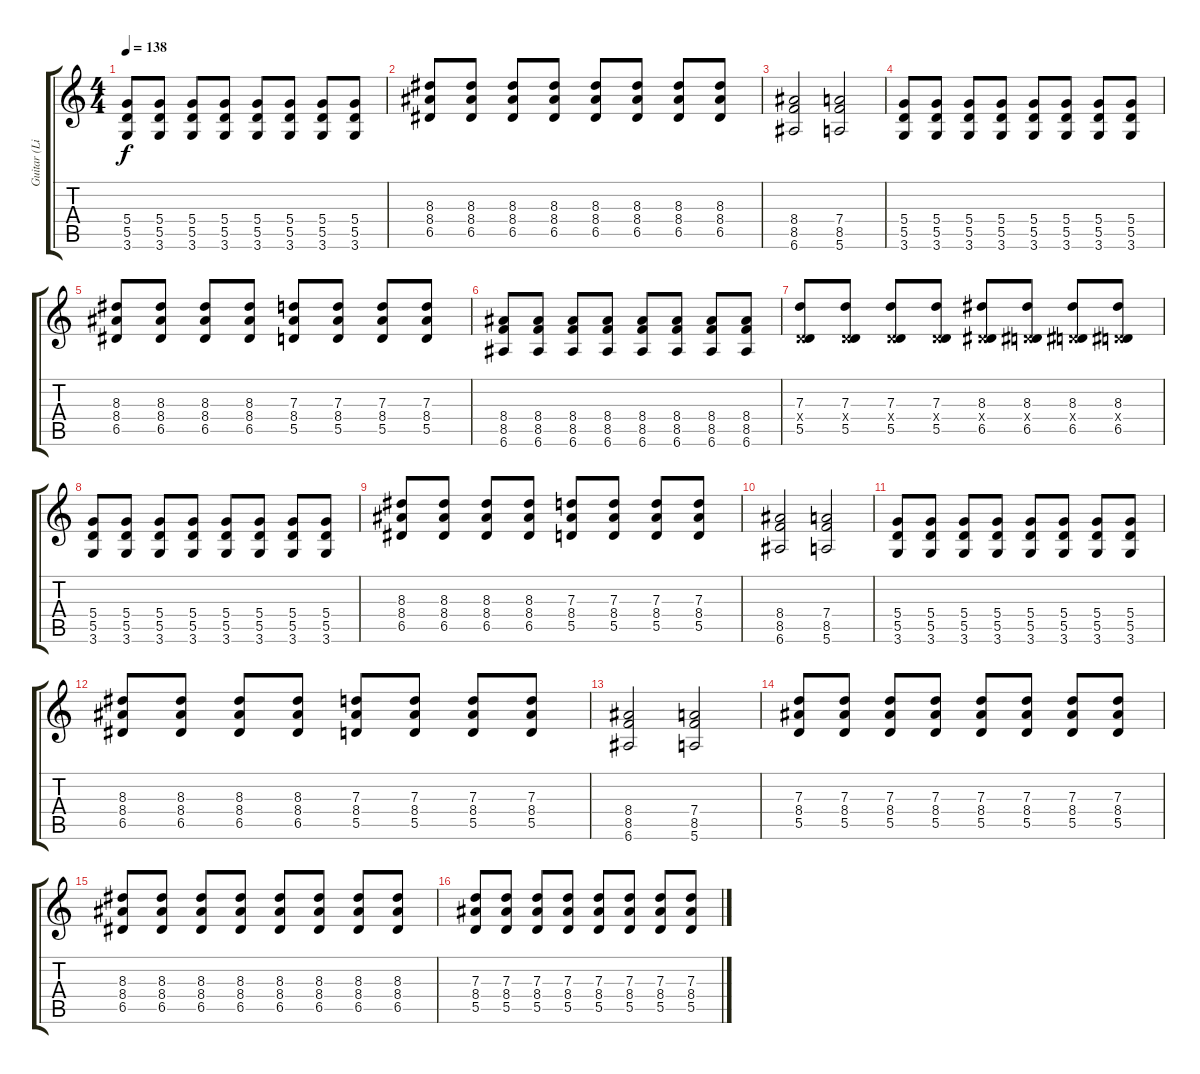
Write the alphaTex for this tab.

\track ("Guitar (Linde)" "Guitar (Li") {instrument distortionguitar}
\staff {score tabs}
\tuning (E4 B3 G3 D3 A2 E2) {hide}
\ts (4 4)
\tempo 138
\clef g2
\ks c
(5.4 5.5 3.6).8{dy f} (5.4 5.5 3.6).8 (5.4 5.5 3.6).8 (5.4 5.5 3.6).8 (5.4 5.5 3.6).8 (5.4 5.5 3.6).8 (5.4 5.5 3.6).8 (5.4 5.5 3.6).8 |
(8.3 8.4 6.5).8 (8.3 8.4 6.5).8 (8.3 8.4 6.5).8 (8.3 8.4 6.5).8 (8.3 8.4 6.5).8 (8.3 8.4 6.5).8 (8.3 8.4 6.5).8 (8.3 8.4 6.5).8 |
(8.4 8.5 6.6).2 (7.4 8.5 5.6).2 |
(5.4 5.5 3.6).8 (5.4 5.5 3.6).8 (5.4 5.5 3.6).8 (5.4 5.5 3.6).8 (5.4 5.5 3.6).8 (5.4 5.5 3.6).8 (5.4 5.5 3.6).8 (5.4 5.5 3.6).8 |
(8.3 8.4 6.5).8 (8.3 8.4 6.5).8 (8.3 8.4 6.5).8 (8.3 8.4 6.5).8 (7.3 8.4 5.5).8 (7.3 8.4 5.5).8 (7.3 8.4 5.5).8 (7.3 8.4 5.5).8 |
(8.4 8.5 6.6).8 (8.4 8.5 6.6).8 (8.4 8.5 6.6).8 (8.4 8.5 6.6).8 (8.4 8.5 6.6).8 (8.4 8.5 6.6).8 (8.4 8.5 6.6).8 (8.4 8.5 6.6).8 |
(7.3 0.4{x} 5.5).8 (7.3 0.4{x} 5.5).8 (7.3 0.4{x} 5.5).8 (7.3 0.4{x} 5.5).8 (8.3 0.4{x} 6.5).8 (8.3 0.4{x} 6.5).8 (8.3 0.4{x} 6.5).8 (8.3 0.4{x} 6.5).8 |
(5.4 5.5 3.6).8 (5.4 5.5 3.6).8 (5.4 5.5 3.6).8 (5.4 5.5 3.6).8 (5.4 5.5 3.6).8 (5.4 5.5 3.6).8 (5.4 5.5 3.6).8 (5.4 5.5 3.6).8 |
(8.3 8.4 6.5).8 (8.3 8.4 6.5).8 (8.3 8.4 6.5).8 (8.3 8.4 6.5).8 (7.3 8.4 5.5).8 (7.3 8.4 5.5).8 (7.3 8.4 5.5).8 (7.3 8.4 5.5).8 |
(8.4 8.5 6.6).2 (7.4 8.5 5.6).2 |
(5.4 5.5 3.6).8 (5.4 5.5 3.6).8 (5.4 5.5 3.6).8 (5.4 5.5 3.6).8 (5.4 5.5 3.6).8 (5.4 5.5 3.6).8 (5.4 5.5 3.6).8 (5.4 5.5 3.6).8 |
(8.3 8.4 6.5).8 (8.3 8.4 6.5).8 (8.3 8.4 6.5).8 (8.3 8.4 6.5).8 (7.3 8.4 5.5).8 (7.3 8.4 5.5).8 (7.3 8.4 5.5).8 (7.3 8.4 5.5).8 |
(8.4 8.5 6.6).2 (7.4 8.5 5.6).2 |
(7.3 8.4 5.5).8 (7.3 8.4 5.5).8 (7.3 8.4 5.5).8 (7.3 8.4 5.5).8 (7.3 8.4 5.5).8 (7.3 8.4 5.5).8 (7.3 8.4 5.5).8 (7.3 8.4 5.5).8 |
(8.3 8.4 6.5).8 (8.3 8.4 6.5).8 (8.3 8.4 6.5).8 (8.3 8.4 6.5).8 (8.3 8.4 6.5).8 (8.3 8.4 6.5).8 (8.3 8.4 6.5).8 (8.3 8.4 6.5).8 |
(7.3 8.4 5.5).8 (7.3 8.4 5.5).8 (7.3 8.4 5.5).8 (7.3 8.4 5.5).8 (7.3 8.4 5.5).8 (7.3 8.4 5.5).8 (7.3 8.4 5.5).8 (7.3 8.4 5.5).8
